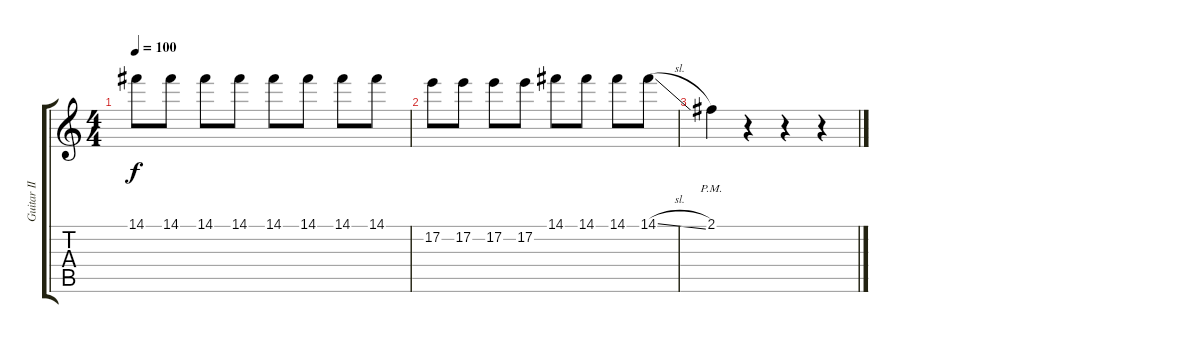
\track ("Guitar II" "Guitar II") {instrument electricguitarclean}
\staff {score tabs}
\tuning (E4 B3 G3 D3 A2 E2) {hide}
\ts (4 4)
\tempo 100
\clef g2
\ks c
14.1.8{dy f} 14.1.8 14.1.8 14.1.8 14.1.8 14.1.8 14.1.8 14.1.8 |
17.2.8 17.2.8 17.2.8 17.2.8 14.1.8 14.1.8 14.1.8 14.1{sl}.8 |
2.1{pm}.4 r.4 r.4 r.4
